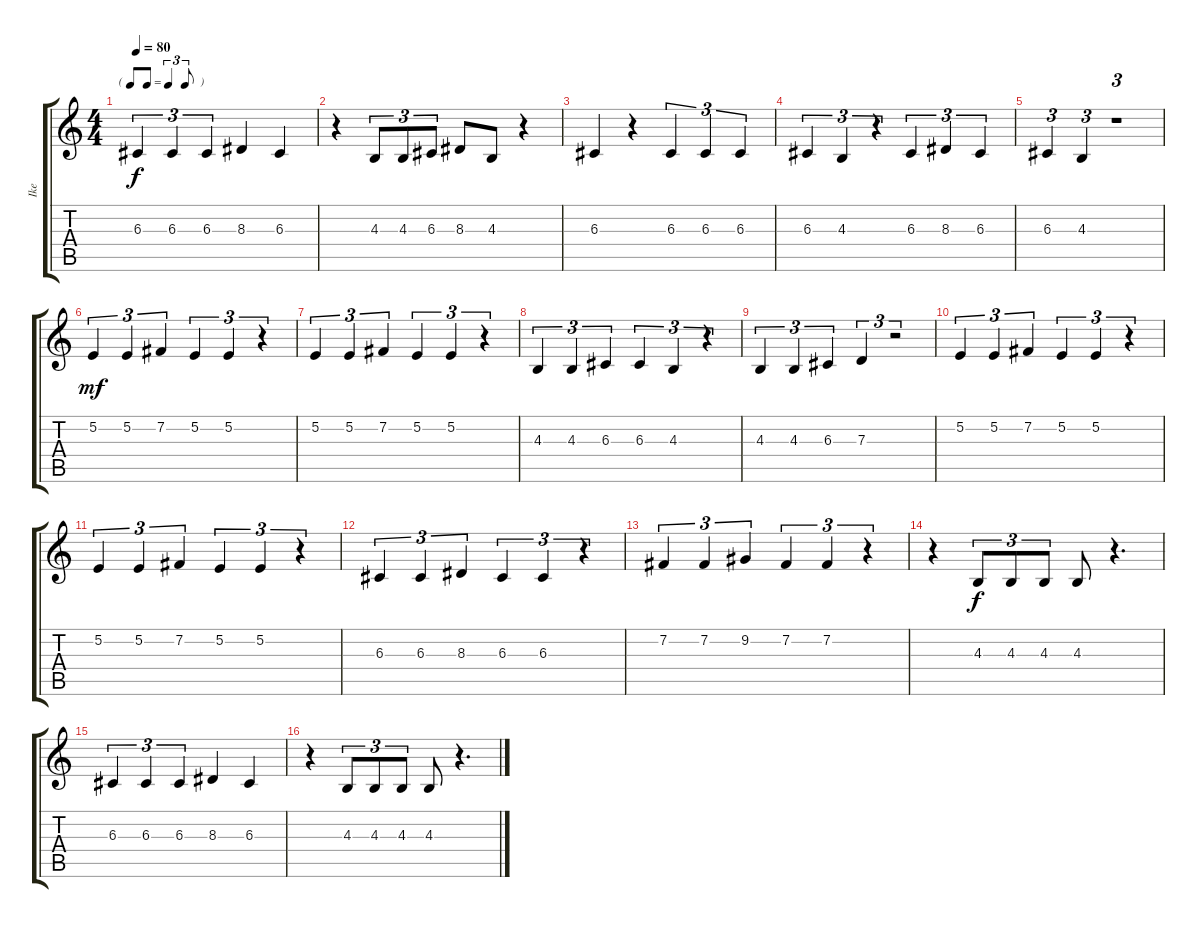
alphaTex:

\track ("Ike " "Ike ") {instrument trombone}
\staff {score tabs}
\tuning (E4 B3 G3 D3 A2 E2) {hide}
\ts (4 4)
\tf triplet8th
\tempo 80
\clef g2
\ks c
6.3.4{tu (3 2) dy f} 6.3.4{tu (3 2)} 6.3.4{tu (3 2) beam merge} 8.3.4 6.3.4 |
r.4 4.3.8{tu (3 2)} 4.3.8{tu (3 2) beam merge} 6.3.8{tu (3 2)} 8.3.8{beam merge} 4.3.8 r.4 |
6.3.4{beam merge} r.4{beam merge} 6.3.4{tu (3 2) beam merge} 6.3.4{tu (3 2)} 6.3.4{tu (3 2)} |
6.3.4{tu (3 2)} 4.3.4{tu (3 2)} r.4{tu (3 2)} 6.3.4{tu (3 2)} 8.3.4{tu (3 2) beam merge} 6.3.4{tu (3 2)} |
6.3.4{tu (3 2)} 4.3.4{tu (3 2)} r.1{tu (3 2)} |
5.2.4{tu (3 2) dy mf beam merge} 5.2.4{tu (3 2) beam merge} 7.2.4{tu (3 2)} 5.2.4{tu (3 2)} 5.2.4{tu (3 2) beam merge} r.4{tu (3 2)} |
5.2.4{tu (3 2)} 5.2.4{tu (3 2) beam merge} 7.2.4{tu (3 2) beam merge} 5.2.4{tu (3 2) beam merge} 5.2.4{tu (3 2)} r.4{tu (3 2)} |
4.3.4{tu (3 2) beam merge} 4.3.4{tu (3 2)} 6.3.4{tu (3 2)} 6.3.4{tu (3 2) beam merge} 4.3.4{tu (3 2)} r.4{tu (3 2)} |
4.3.4{tu (3 2)} 4.3.4{tu (3 2)} 6.3.4{tu (3 2)} 7.3.4{tu (3 2) beam merge} r.2{tu (3 2)} |
5.2.4{tu (3 2)} 5.2.4{tu (3 2)} 7.2.4{tu (3 2)} 5.2.4{tu (3 2)} 5.2.4{tu (3 2)} r.4{tu (3 2)} |
5.2.4{tu (3 2)} 5.2.4{tu (3 2)} 7.2.4{tu (3 2) beam merge} 5.2.4{tu (3 2)} 5.2.4{tu (3 2)} r.4{tu (3 2)} |
6.3.4{tu (3 2)} 6.3.4{tu (3 2)} 8.3.4{tu (3 2)} 6.3.4{tu (3 2)} 6.3.4{tu (3 2)} r.4{tu (3 2)} |
7.2.4{tu (3 2)} 7.2.4{tu (3 2)} 9.2.4{tu (3 2)} 7.2.4{tu (3 2)} 7.2.4{tu (3 2) beam merge} r.4{tu (3 2)} |
r.4 4.3.8{tu (3 2) dy f} 4.3.8{tu (3 2)} 4.3.8{tu (3 2)} 4.3.8 r.4{d} |
6.3.4{tu (3 2)} 6.3.4{tu (3 2)} 6.3.4{tu (3 2) beam merge} 8.3.4 6.3.4 |
r.4 4.3.8{tu (3 2)} 4.3.8{tu (3 2)} 4.3.8{tu (3 2)} 4.3.8 r.4{d}
